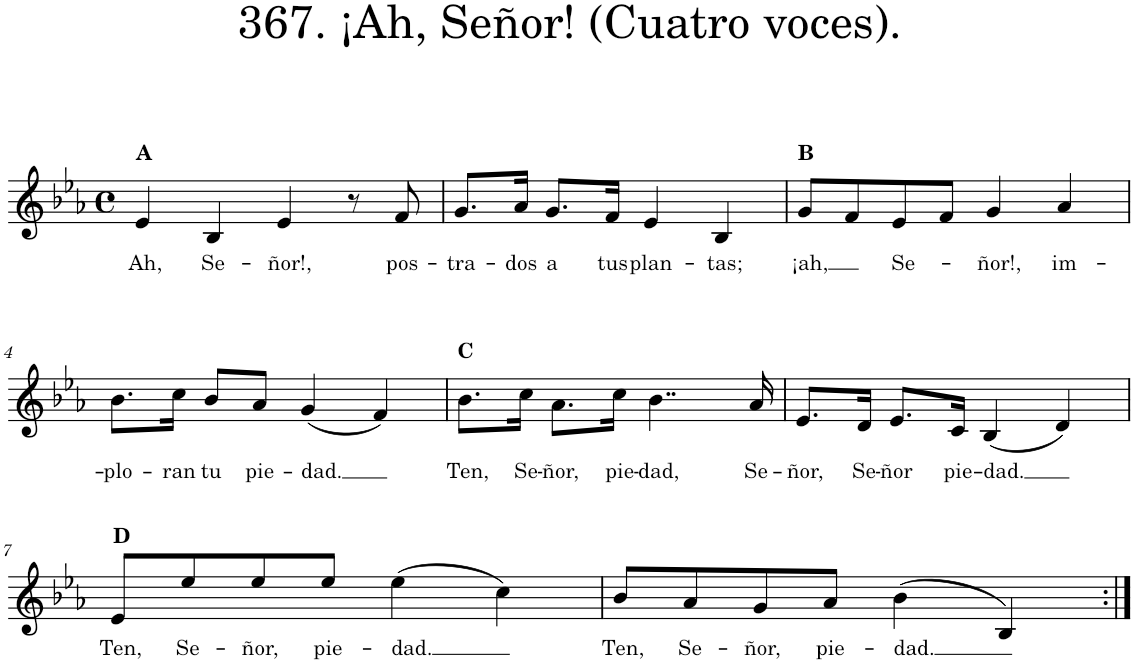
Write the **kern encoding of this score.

**kern	**text
*part1	*part1
*staff1	*staff1
*I"Piano	*
*I'Pno.	*
*clefG2	*
*k[b-e-a-]	*
*M4/4	*
*met(c)	*
=1	=1
!LO:TX:a:B:t=A	!
!	!LO:LY:b
4e-/	Ah,
!	!LO:LY:b
4B-/	Se-
!	!LO:LY:b
4e-/	-ñor!,
8r	.
!	!LO:LY:b
8f/	pos-
=2	=2
!	!LO:LY:b
8.g/L	-tra-
!	!LO:LY:b
16a-/Jk	-dos
!	!LO:LY:b
8.g/L	a
!	!LO:LY:b
16f/Jk	tus
!	!LO:LY:b
4e-/	plan-
!	!LO:LY:b
4B-/	-tas;
=3	=3
!LO:TX:a:B:t=B	!
!	!LO:LY:b
8g/L	¡ah,
8f/	.
!	!LO:LY:b
8e-/	Se-
8f/J	.
!	!LO:LY:b
4g/	-ñor!,
!	!LO:LY:b
4a-/	im-
!!LO:LB:g=z
=4	=4
!	!LO:LY:b
8.b-\L	-plo-
!	!LO:LY:b
16cc\Jk	-ran
!	!LO:LY:b
8b-/L	tu
!	!LO:LY:b
8a-/J	pie-
!	!LO:LY:b
(4g/	-dad.
4f/)	.
=5	=5
!LO:TX:a:B:t=C	!
!	!LO:LY:b
8.b-\L	Ten,
!	!LO:LY:b
16cc\Jk	Se-
!	!LO:LY:b
8.a-\L	-ñor,
!	!LO:LY:b
16cc\Jk	pie-
!	!LO:LY:b
4..b-\	-dad,
!	!LO:LY:b
16a-/	Se-
=6	=6
!	!LO:LY:b
8.e-/L	-ñor,
!	!LO:LY:b
16d/Jk	Se-
!	!LO:LY:b
8.e-/L	-ñor
!	!LO:LY:b
16c/Jk	pie-
!	!LO:LY:b
(4B-/	-dad.
4d/)	.
!!LO:LB:g=z
=7	=7
!LO:TX:a:B:t=D	!
!	!LO:LY:b
8e-/L	Ten,
!	!LO:LY:b
8ee-/	Se-
!	!LO:LY:b
8ee-/	-ñor,
!	!LO:LY:b
8ee-/J	pie-
!	!LO:LY:b
(4ee-\	-dad.
4cc\)	.
=8	=8
!	!LO:LY:b
8b-/L	Ten,
!	!LO:LY:b
8a-/	Se-
!	!LO:LY:b
8g/	-ñor,
!	!LO:LY:b
8a-/J	pie-
!	!LO:LY:b
(4b-\	-dad.
4B-/)	.
=:|!	=:|!
*-	*-
